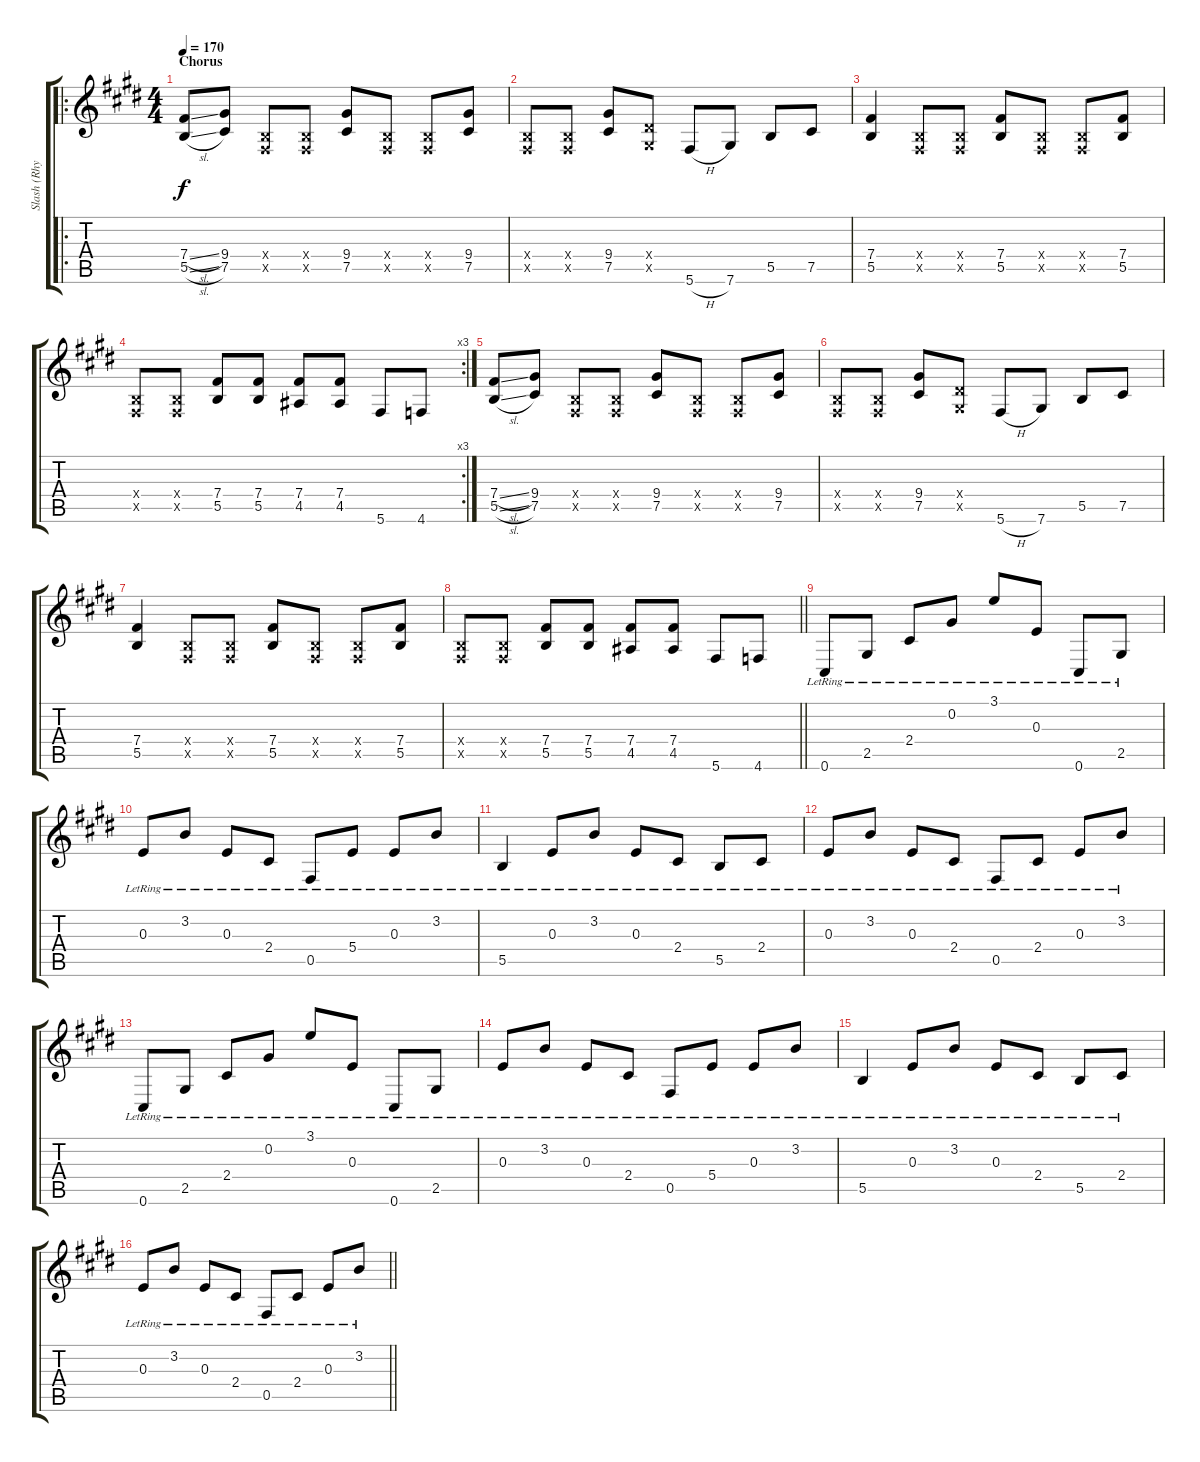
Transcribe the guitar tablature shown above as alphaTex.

\track ("Slash (Rhythm C#)" "Slash (Rhy") {instrument electricguitarclean}
\staff {score tabs}
\tuning (Db4 Ab3 E3 B2 Gb2 Db2) {hide}
\ro
\ts (4 4)
\section ("" "Chorus")
\tempo 170
\clef g2
\ks c#minor
(7.4{sl} 5.5{sl}).8{dy f instrument distortionguitar} (9.4 7.5).8 (0.4{x} 0.5{x}).8 (0.4{x} 0.5{x}).8 (9.4 7.5).8 (0.4{x} 0.5{x}).8 (0.4{x} 0.5{x}).8 (9.4 7.5).8 |
(0.4{x} 0.5{x}).8 (0.4{x} 0.5{x}).8 (9.4 7.5).8 (4.4{x} 2.5{x}).8 5.6{h}.8 7.6.8 5.5.8 7.5.8 |
(7.4 5.5).4 (0.4{x} 0.5{x}).8 (0.4{x} 0.5{x}).8 (7.4 5.5).8 (0.4{x} 0.5{x}).8 (0.4{x} 0.5{x}).8 (7.4 5.5).8 |
\rc 3
(0.4{x} 0.5{x}).8 (0.4{x} 0.5{x}).8 (7.4 5.5).8 (7.4 5.5).8 (7.4 4.5).8 (7.4 4.5).8 5.6.8 4.6.8 |
(7.4{sl} 5.5{sl}).8 (9.4 7.5).8 (0.4{x} 0.5{x}).8 (0.4{x} 0.5{x}).8 (9.4 7.5).8 (0.4{x} 0.5{x}).8 (0.4{x} 0.5{x}).8 (9.4 7.5).8 |
(0.4{x} 0.5{x}).8 (0.4{x} 0.5{x}).8 (9.4 7.5).8 (4.4{x} 2.5{x}).8 5.6{h}.8 7.6.8 5.5.8 7.5.8 |
(7.4 5.5).4 (0.4{x} 0.5{x}).8 (0.4{x} 0.5{x}).8 (7.4 5.5).8 (0.4{x} 0.5{x}).8 (0.4{x} 0.5{x}).8 (7.4 5.5).8 |
\barLineRight lightlight
(0.4{x} 0.5{x}).8 (0.4{x} 0.5{x}).8 (7.4 5.5).8 (7.4 5.5).8 (7.4 4.5).8 (7.4 4.5).8 5.6.8 4.6.8 |
0.6{lr}.8{instrument electricguitarclean} 2.5{lr}.8 2.4{lr}.8 0.2{lr}.8 3.1{lr}.8 0.3{lr}.8 0.6{lr}.8 2.5{lr}.8 |
0.3{lr}.8 3.2{lr}.8 0.3{lr}.8 2.4{lr}.8 0.5{lr}.8 5.4{lr}.8 0.3{lr}.8 3.2{lr}.8 |
5.5{lr}.4 0.3{lr}.8 3.2{lr}.8 0.3{lr}.8 2.4{lr}.8 5.5{lr}.8 2.4{lr}.8 |
0.3{lr}.8 3.2{lr}.8 0.3{lr}.8 2.4{lr}.8 0.5{lr}.8 2.4{lr}.8 0.3{lr}.8 3.2{lr}.8 |
0.6{lr}.8 2.5{lr}.8 2.4{lr}.8 0.2{lr}.8 3.1{lr}.8 0.3{lr}.8 0.6{lr}.8 2.5{lr}.8 |
0.3{lr}.8 3.2{lr}.8 0.3{lr}.8 2.4{lr}.8 0.5{lr}.8 5.4{lr}.8 0.3{lr}.8 3.2{lr}.8 |
5.5{lr}.4 0.3{lr}.8 3.2{lr}.8 0.3{lr}.8 2.4{lr}.8 5.5{lr}.8 2.4{lr}.8 |
\barLineRight lightlight
0.3{lr}.8 3.2{lr}.8 0.3{lr}.8 2.4{lr}.8 0.5{lr}.8 2.4{lr}.8 0.3{lr}.8 3.2{lr}.8
